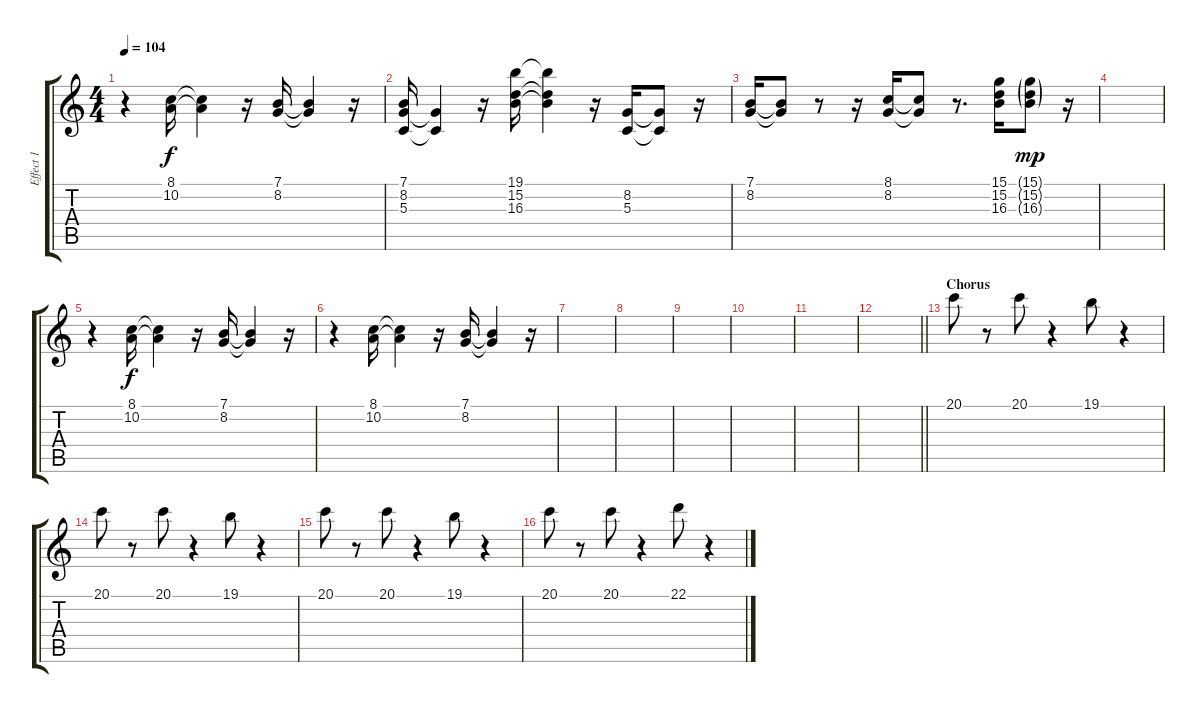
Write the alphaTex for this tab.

\track ("Effect 1" "Effect 1") {instrument pad5bowed}
\staff {score tabs}
\tuning (E4 B3 G3 D3 A2 D2) {hide}
\ts (4 4)
\tempo 104
\clef g2
\ks c
r.4{dy f} (8.1 10.2).16{balance 0 instrument electricgrandpiano} (8.1{t} 10.2{t}).4 r.16 (7.1 8.2).16 (7.1{t} 8.2{t}).4 r.16 |
(7.1 8.2 5.3).16 (8.2{t} 5.3{t}).4 r.16 (19.1 15.2 16.3).16 (19.1{t} 15.2{t} 16.3{t}).4 r.16 (8.2 5.3).16 (8.2{t} 5.3{t}).8 r.16 |
(7.1 8.2).16 (7.1{t} 8.2{t}).8 r.8 r.16 (8.1 8.2).16 (8.1{t} 8.2{t}).8 r.8{d} (15.1 15.2 16.3).16 (15.1{g} 15.2{g} 16.3{g}).8{dy mp} r.16 |
|
r.4{volume 10 instrument electricgrandpiano} (8.1 10.2).16{dy f volume 0} (8.1{t} 10.2{t}).4 r.16 (7.1 8.2).16 (7.1{t} 8.2{t}).4 r.16 |
r.4 (8.1 10.2).16 (8.1{t} 10.2{t}).4 r.16 (7.1 8.2).16 (7.1{t} 8.2{t}).4 r.16 |
|
|
|
|
|
\barLineRight lightlight
|
\section ("" "Chorus")
20.1.8{volume 11 balance 0 instrument electricgrandpiano} r.8 20.1.8 r.4 19.1.8 r.4 |
20.1.8 r.8 20.1.8 r.4 19.1.8 r.4 |
20.1.8 r.8 20.1.8 r.4 19.1.8 r.4 |
20.1.8 r.8 20.1.8 r.4 22.1.8 r.4
